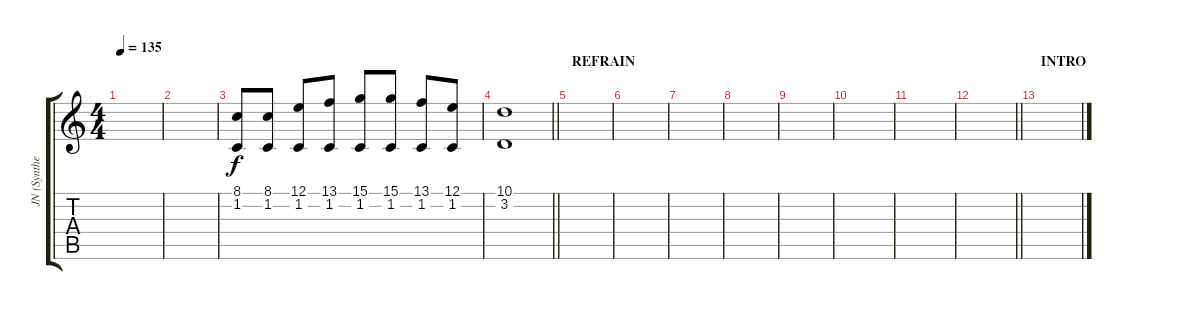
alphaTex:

\track ("JN (Synthe)" "JN (Synthe") {instrument acousticgrandpiano}
\staff {score tabs}
\tuning (E4 B3 G3 D3 A2 E2) {hide}
\ts (4 4)
\tempo 135
\clef g2
\ks c
|
|
(8.1 1.2).8 (8.1 1.2).8 (12.1 1.2).8 (13.1 1.2).8 (15.1 1.2).8 (15.1 1.2).8 (13.1 1.2).8 (12.1 1.2).8 |
\barLineRight lightlight
(10.1 3.2).1 |
\section ("" "REFRAIN")
|
|
|
|
|
|
|
\barLineRight lightlight
|
\section ("" "INTRO")
